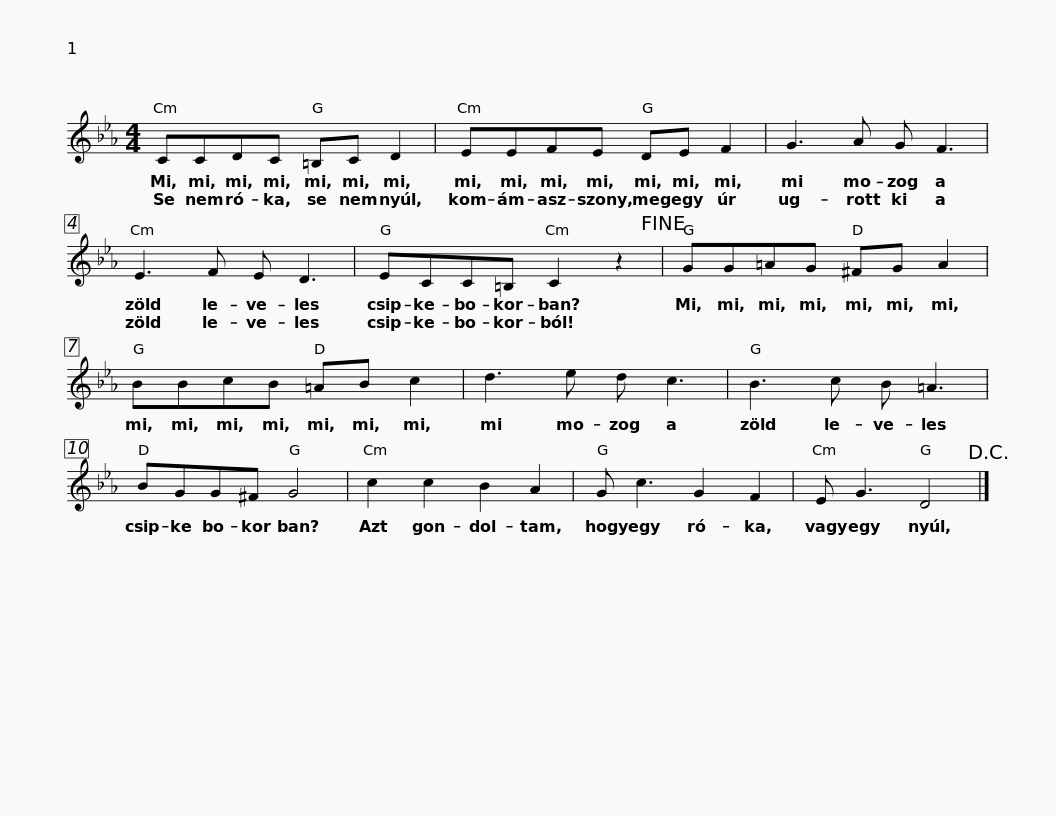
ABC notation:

X:1
L:1/8
M:4/4
I:linebreak $
K:Eb
V:1 treble
V:1
 CCDC =B,C D2 | EEFE DE F2 |$ G3 A G F3 | E3 F E D3 | ECC=B, C2 z2!fine! |$ %5
 GG=AG ^FG A2 | BBcB =AB c2 |$ d3 e d c3 | B3 c B =A3 | BGG^F G4 |$ %10
 c2 c2 B2 A2 | G c3 G2 F2 | E G3 D4!D.C.! |] %13
